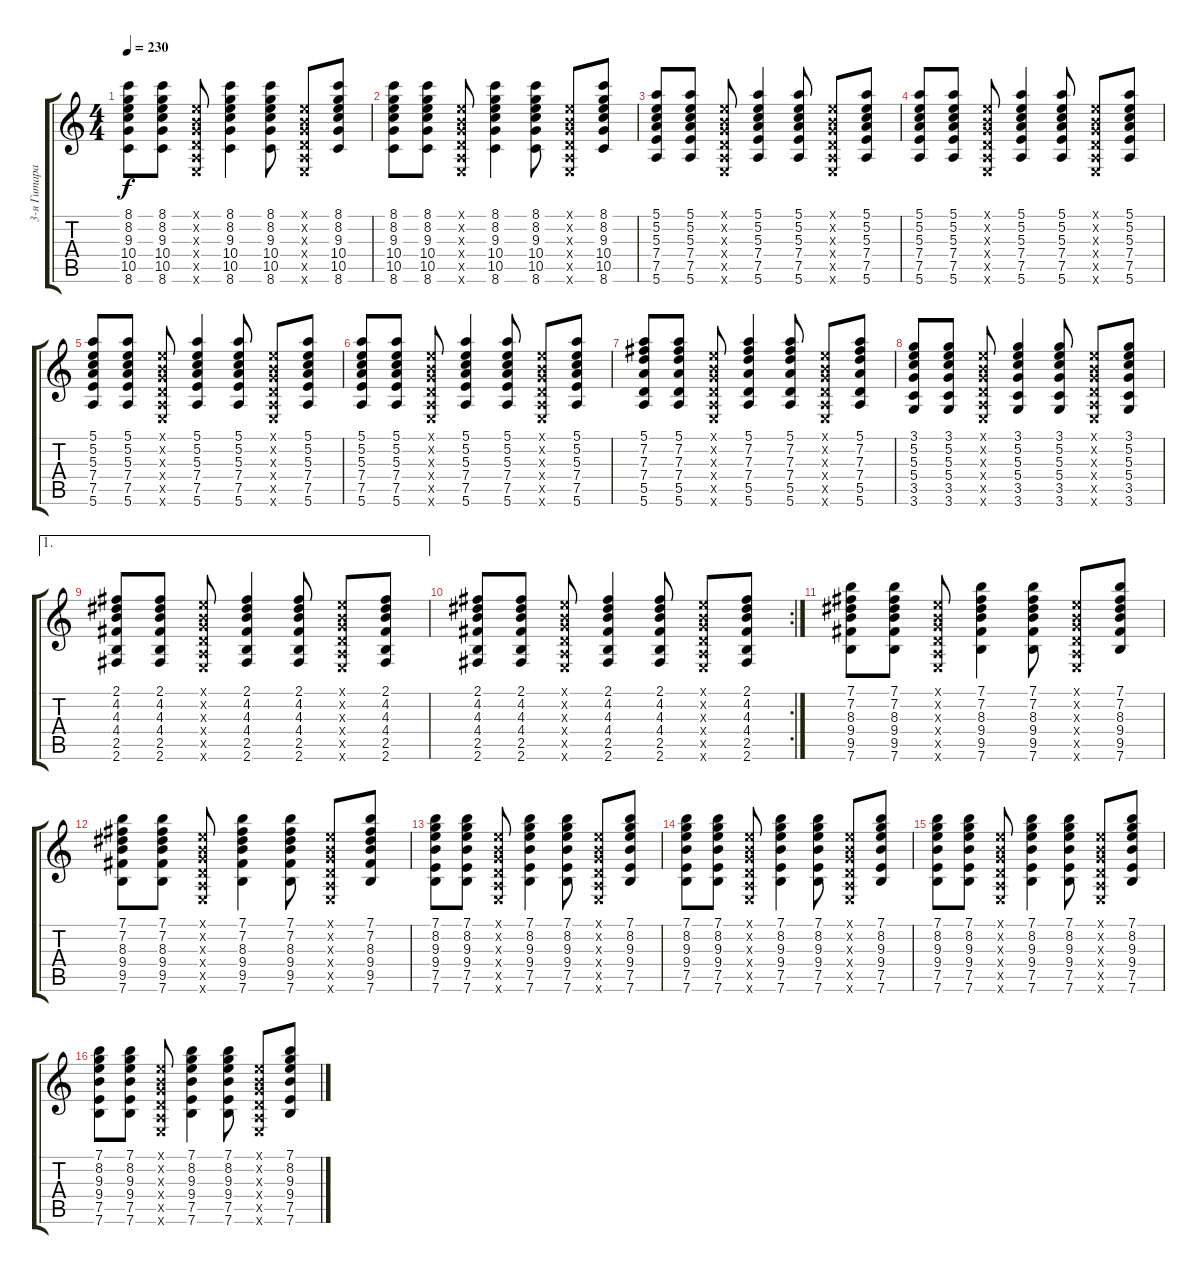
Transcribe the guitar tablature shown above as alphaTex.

\track ("3-я Гитара Ритм" "3-я Гитара") {instrument acousticguitarsteel}
\staff {score tabs}
\tuning (E4 B3 G3 D3 A2 E2) {hide}
\ts (4 4)
\tempo 230
\clef g2
\ks c
(8.1 8.2 9.3 10.4 10.5 8.6).8{dy f} (8.1 8.2 9.3 10.4 10.5 8.6).8 (0.1{x} 0.2{x} 0.3{x} 0.4{x} 0.5{x} 0.6{x}).8 (8.1 8.2 9.3 10.4 10.5 8.6).4 (8.1 8.2 9.3 10.4 10.5 8.6).8 (0.1{x} 0.2{x} 0.3{x} 0.4{x} 0.5{x} 0.6{x}).8 (8.1 8.2 9.3 10.4 10.5 8.6).8 |
(8.1 8.2 9.3 10.4 10.5 8.6).8 (8.1 8.2 9.3 10.4 10.5 8.6).8 (0.1{x} 0.2{x} 0.3{x} 0.4{x} 0.5{x} 0.6{x}).8 (8.1 8.2 9.3 10.4 10.5 8.6).4 (8.1 8.2 9.3 10.4 10.5 8.6).8 (0.1{x} 0.2{x} 0.3{x} 0.4{x} 0.5{x} 0.6{x}).8 (8.1 8.2 9.3 10.4 10.5 8.6).8 |
(5.1 5.2 5.3 7.4 7.5 5.6).8 (5.1 5.2 5.3 7.4 7.5 5.6).8 (0.1{x} 0.2{x} 0.3{x} 0.4{x} 0.5{x} 0.6{x}).8 (5.1 5.2 5.3 7.4 7.5 5.6).4 (5.1 5.2 5.3 7.4 7.5 5.6).8 (0.1{x} 0.2{x} 0.3{x} 0.4{x} 0.5{x} 0.6{x}).8 (5.1 5.2 5.3 7.4 7.5 5.6).8 |
(5.1 5.2 5.3 7.4 7.5 5.6).8 (5.1 5.2 5.3 7.4 7.5 5.6).8 (0.1{x} 0.2{x} 0.3{x} 0.4{x} 0.5{x} 0.6{x}).8 (5.1 5.2 5.3 7.4 7.5 5.6).4 (5.1 5.2 5.3 7.4 7.5 5.6).8 (0.1{x} 0.2{x} 0.3{x} 0.4{x} 0.5{x} 0.6{x}).8 (5.1 5.2 5.3 7.4 7.5 5.6).8 |
(5.1 5.2 5.3 7.4 7.5 5.6).8 (5.1 5.2 5.3 7.4 7.5 5.6).8 (0.1{x} 0.2{x} 0.3{x} 0.4{x} 0.5{x} 0.6{x}).8 (5.1 5.2 5.3 7.4 7.5 5.6).4 (5.1 5.2 5.3 7.4 7.5 5.6).8 (0.1{x} 0.2{x} 0.3{x} 0.4{x} 0.5{x} 0.6{x}).8 (5.1 5.2 5.3 7.4 7.5 5.6).8 |
(5.1 5.2 5.3 7.4 7.5 5.6).8 (5.1 5.2 5.3 7.4 7.5 5.6).8 (0.1{x} 0.2{x} 0.3{x} 0.4{x} 0.5{x} 0.6{x}).8 (5.1 5.2 5.3 7.4 7.5 5.6).4 (5.1 5.2 5.3 7.4 7.5 5.6).8 (0.1{x} 0.2{x} 0.3{x} 0.4{x} 0.5{x} 0.6{x}).8 (5.1 5.2 5.3 7.4 7.5 5.6).8 |
(5.1 7.2 7.3 7.4 5.5 5.6).8 (5.1 7.2 7.3 7.4 5.5 5.6).8 (0.1{x} 0.2{x} 0.3{x} 0.4{x} 0.5{x} 0.6{x}).8 (5.1 7.2 7.3 7.4 5.5 5.6).4 (5.1 7.2 7.3 7.4 5.5 5.6).8 (0.1{x} 0.2{x} 0.3{x} 0.4{x} 0.5{x} 0.6{x}).8 (5.1 7.2 7.3 7.4 5.5 5.6).8 |
(3.1 5.2 5.3 5.4 3.5 3.6).8 (3.1 5.2 5.3 5.4 3.5 3.6).8 (0.1{x} 0.2{x} 0.3{x} 0.4{x} 0.5{x} 0.6{x}).8 (3.1 5.2 5.3 5.4 3.5 3.6).4 (3.1 5.2 5.3 5.4 3.5 3.6).8 (0.1{x} 0.2{x} 0.3{x} 0.4{x} 0.5{x} 0.6{x}).8 (3.1 5.2 5.3 5.4 3.5 3.6).8 |
\ae 1
(2.1 4.2 4.3 4.4 2.5 2.6).8 (2.1 4.2 4.3 4.4 2.5 2.6).8 (0.1{x} 0.2{x} 0.3{x} 0.4{x} 0.5{x} 0.6{x}).8 (2.1 4.2 4.3 4.4 2.5 2.6).4 (2.1 4.2 4.3 4.4 2.5 2.6).8 (0.1{x} 0.2{x} 0.3{x} 0.4{x} 0.5{x} 0.6{x}).8 (2.1 4.2 4.3 4.4 2.5 2.6).8 |
\rc 2
(2.1 4.2 4.3 4.4 2.5 2.6).8 (2.1 4.2 4.3 4.4 2.5 2.6).8 (0.1{x} 0.2{x} 0.3{x} 0.4{x} 0.5{x} 0.6{x}).8 (2.1 4.2 4.3 4.4 2.5 2.6).4 (2.1 4.2 4.3 4.4 2.5 2.6).8 (0.1{x} 0.2{x} 0.3{x} 0.4{x} 0.5{x} 0.6{x}).8 (2.1 4.2 4.3 4.4 2.5 2.6).8 |
(7.1 7.2 8.3 9.4 9.5 7.6).8 (7.1 7.2 8.3 9.4 9.5 7.6).8 (0.1{x} 0.2{x} 0.3{x} 0.4{x} 0.5{x} 0.6{x}).8 (7.1 7.2 8.3 9.4 9.5 7.6).4 (7.1 7.2 8.3 9.4 9.5 7.6).8 (0.1{x} 0.2{x} 0.3{x} 0.4{x} 0.5{x} 0.6{x}).8 (7.1 7.2 8.3 9.4 9.5 7.6).8 |
(7.1 7.2 8.3 9.4 9.5 7.6).8 (7.1 7.2 8.3 9.4 9.5 7.6).8 (0.1{x} 0.2{x} 0.3{x} 0.4{x} 0.5{x} 0.6{x}).8 (7.1 7.2 8.3 9.4 9.5 7.6).4 (7.1 7.2 8.3 9.4 9.5 7.6).8 (0.1{x} 0.2{x} 0.3{x} 0.4{x} 0.5{x} 0.6{x}).8 (7.1 7.2 8.3 9.4 9.5 7.6).8 |
(7.1 8.2 9.3 9.4 7.5 7.6).8 (7.1 8.2 9.3 9.4 7.5 7.6).8 (0.1{x} 0.2{x} 0.3{x} 0.4{x} 0.5{x} 0.6{x}).8 (7.1 8.2 9.3 9.4 7.5 7.6).4 (7.1 8.2 9.3 9.4 7.5 7.6).8 (0.1{x} 0.2{x} 0.3{x} 0.4{x} 0.5{x} 0.6{x}).8 (7.1 8.2 9.3 9.4 7.5 7.6).8 |
(7.1 8.2 9.3 9.4 7.5 7.6).8 (7.1 8.2 9.3 9.4 7.5 7.6).8 (0.1{x} 0.2{x} 0.3{x} 0.4{x} 0.5{x} 0.6{x}).8 (7.1 8.2 9.3 9.4 7.5 7.6).4 (7.1 8.2 9.3 9.4 7.5 7.6).8 (0.1{x} 0.2{x} 0.3{x} 0.4{x} 0.5{x} 0.6{x}).8 (7.1 8.2 9.3 9.4 7.5 7.6).8 |
(7.1 8.2 9.3 9.4 7.5 7.6).8 (7.1 8.2 9.3 9.4 7.5 7.6).8 (0.1{x} 0.2{x} 0.3{x} 0.4{x} 0.5{x} 0.6{x}).8 (7.1 8.2 9.3 9.4 7.5 7.6).4 (7.1 8.2 9.3 9.4 7.5 7.6).8 (0.1{x} 0.2{x} 0.3{x} 0.4{x} 0.5{x} 0.6{x}).8 (7.1 8.2 9.3 9.4 7.5 7.6).8 |
(7.1 8.2 9.3 9.4 7.5 7.6).8 (7.1 8.2 9.3 9.4 7.5 7.6).8 (0.1{x} 0.2{x} 0.3{x} 0.4{x} 0.5{x} 0.6{x}).8 (7.1 8.2 9.3 9.4 7.5 7.6).4 (7.1 8.2 9.3 9.4 7.5 7.6).8 (0.1{x} 0.2{x} 0.3{x} 0.4{x} 0.5{x} 0.6{x}).8 (7.1 8.2 9.3 9.4 7.5 7.6).8
